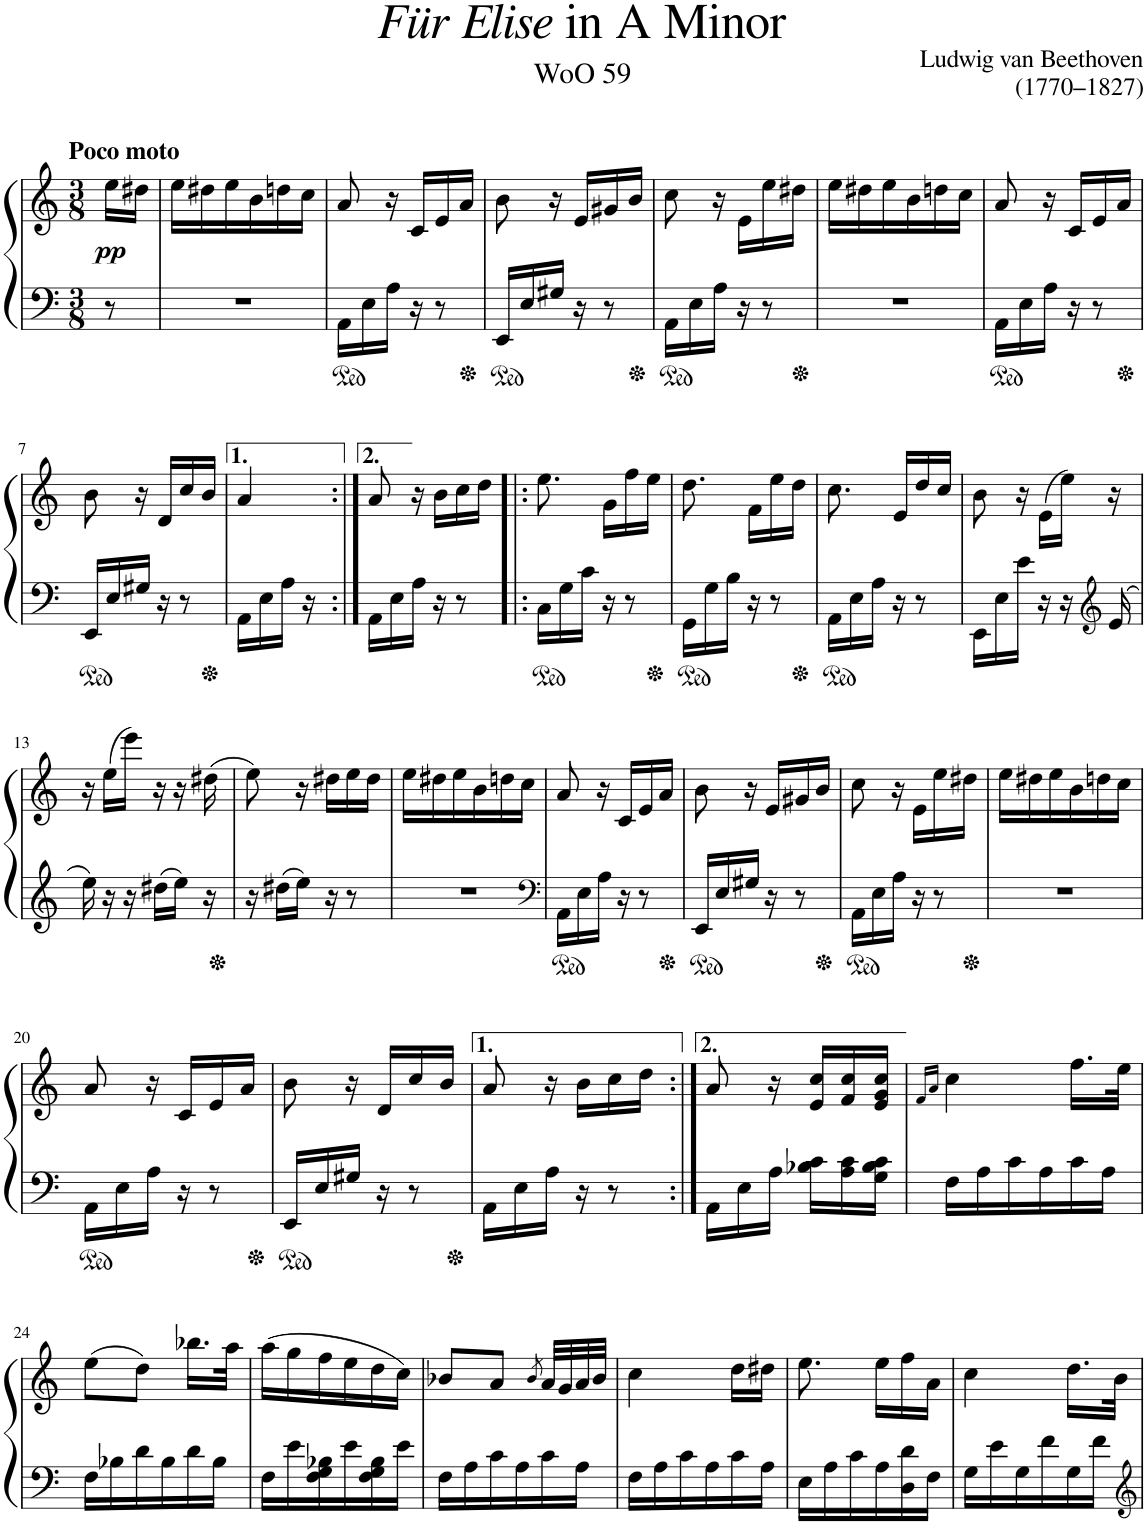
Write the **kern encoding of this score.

**kern	**kern	**dynam
*part1	*part1	*part1
*staff2	*staff1	*staff1/2
*I"Piano	*	*
*I'Pno.	*	*
*clefF4	*clefG2	*
*k[]	*k[]	*
*M3/8	*M3/8	*
=	=	=
!	!LO:TX:a:B:t=Poco moto	!
!	!	!LO:DY:b
8r	16ee\LL	pp
.	16dd#X\JJ	.
=1	=1	=1
4.r	16ee\LL	.
.	16dd#X\	.
.	16ee\	.
.	16b\	.
.	16ddn\	.
.	16cc\JJ	.
=2	=2	=2
16AA\LL	8a/	.
16E\	.	.
16A\JJ	16r	.
16r	16c/LL	.
8r	16e/	.
.	16a/JJ	.
=3	=3	=3
16EE/LL	8b\	.
16E/	.	.
16G#X/JJ	16r	.
16r	16e/LL	.
8r	16g#X/	.
.	16b/JJ	.
=4	=4	=4
16AA\LL	8cc\	.
16E\	.	.
16A\JJ	16r	.
16r	16e\LL	.
8r	16ee\	.
.	16dd#X\JJ	.
=5	=5	=5
4.r	16ee\LL	.
.	16dd#X\	.
.	16ee\	.
.	16b\	.
.	16ddn\	.
.	16cc\JJ	.
=6	=6	=6
16AA\LL	8a/	.
16E\	.	.
16A\JJ	16r	.
16r	16c/LL	.
8r	16e/	.
.	16a/JJ	.
!!LO:LB:g=z
=7	=7	=7
16EE/LL	8b\	.
16E/	.	.
16G#X/JJ	16r	.
16r	16d/LL	.
8r	16cc/	.
.	16b/JJ	.
=8	=8	=8
16AA\LL	4a/	.
16E\	.	.
16A\JJ	.	.
16r	.	.
=8:|!	=8:|!	=8:|!
16AA\LL	8a/	.
16E\	.	.
16A\JJ	16r	.
16r	16b\LL	.
8r	16cc\	.
.	16dd\JJ	.
=9!|:	=9!|:	=9!|:
16C\LL	8.ee\	.
16G\	.	.
16c\JJ	.	.
16r	16g\LL	.
8r	16ff\	.
.	16ee\JJ	.
=10	=10	=10
16GG\LL	8.dd\	.
16G\	.	.
16B\JJ	.	.
16r	16f\LL	.
8r	16ee\	.
.	16dd\JJ	.
=11	=11	=11
16AA\LL	8.cc\	.
16E\	.	.
16A\JJ	.	.
16r	16e/LL	.
8r	16dd/	.
.	16cc/JJ	.
=12	=12	=12
16EE\LL	8b\	.
16E\	.	.
16e\JJ	16r	.
16r	(16e\LL	.
16r	16ee\JJ)	.
*clefG2	*	*
16e/	16r	.
!!LO:LB:g=z
=13	=13	=13
16ee\	16r	.
16r	(16ee\LL	.
16r	16eee\JJ)	.
16dd#X\LL	16r	.
16ee\JJ	16r	.
16r	(16dd#X\	.
=14	=14	=14
16r	8ee\)	.
16dd#X\LL	.	.
16ee\JJ	16r	.
16r	16dd#X\LL	.
8r	16ee\	.
.	16dd#\JJ	.
=15	=15	=15
4.r	16ee\LL	.
.	16dd#X\	.
.	16ee\	.
.	16b\	.
.	16ddn\	.
.	16cc\JJ	.
=16	=16	=16
*clefF4	*	*
16AA\LL	8a/	.
16E\	.	.
16A\JJ	16r	.
16r	16c/LL	.
8r	16e/	.
.	16a/JJ	.
=17	=17	=17
16EE/LL	8b\	.
16E/	.	.
16G#X/JJ	16r	.
16r	16e/LL	.
8r	16g#X/	.
.	16b/JJ	.
=18	=18	=18
16AA\LL	8cc\	.
16E\	.	.
16A\JJ	16r	.
16r	16e\LL	.
8r	16ee\	.
.	16dd#X\JJ	.
=19	=19	=19
4.r	16ee\LL	.
.	16dd#X\	.
.	16ee\	.
.	16b\	.
.	16ddn\	.
.	16cc\JJ	.
!!LO:LB:g=z
=20	=20	=20
16AA\LL	8a/	.
16E\	.	.
16A\JJ	16r	.
16r	16c/LL	.
8r	16e/	.
.	16a/JJ	.
=21	=21	=21
16EE/LL	8b\	.
16E/	.	.
16G#X/JJ	16r	.
16r	16d/LL	.
8r	16cc/	.
.	16b/JJ	.
=22	=22	=22
16AA\LL	8a/	.
16E\	.	.
16A\JJ	16r	.
16r	16b\LL	.
8r	16cc\	.
.	16dd\JJ	.
=22:|!	=22:|!	=22:|!
16AA\LL	8a/	.
16E\	.	.
16A\JJ	16r	.
16B-X\ 16c\LL	16e/ 16cc/LL	.
16A\ 16c\	16f/ 16cc/	.
16G\ 16B-\ 16c\JJ	16e/ 16g/ 16cc/JJ	.
=23	=23	=23
.	16qf/LL	.
.	16qa/JJ	.
16F\LL	4cc\	.
16A\	.	.
16c\	.	.
16A\	.	.
16c\	16.ff\LL	.
16A\JJ	.	.
.	32ee\JJk	.
!!LO:LB:g=z
=24	=24	=24
16F\LL	(8ee\L	.
16B-X\	.	.
16d\	8dd\J)	.
16B-\	.	.
16d\	16.bb-X\LL	.
16B-\JJ	.	.
.	32aa\JJk	.
=25	=25	=25
16F\LL	(16aa\LL	.
16e\	16gg\	.
16F\ 16G\ 16B-X\	16ff\	.
16e\	16ee\	.
16F\ 16G\ 16B-\	16dd\	.
16e\JJ	16cc\JJ)	.
=26	=26	=26
16F\LL	8b-X/L	.
16A\	.	.
16c\	8a/J	.
16A\	.	.
.	8qb-/	.
16c\	32a/LLL	.
.	32g/	.
16A\JJ	32a/	.
.	32b-/JJJ	.
=27	=27	=27
16F\LL	4cc\	.
16A\	.	.
16c\	.	.
16A\	.	.
16c\	16dd\LL	.
16A\JJ	16dd#X\JJ	.
=28	=28	=28
16E\LL	8.ee\	.
16A\	.	.
16c\	.	.
16A\	16ee\LL	.
16D\ 16d\	16ff\	.
16F\JJ	16a\JJ	.
=29	=29	=29
16G\LL	4cc\	.
16e\	.	.
16G\	.	.
16f\	.	.
16G\	16.dd\LL	.
16f\JJ	.	.
.	32b\JJk	.
=	=	=
*-	*-	*-
